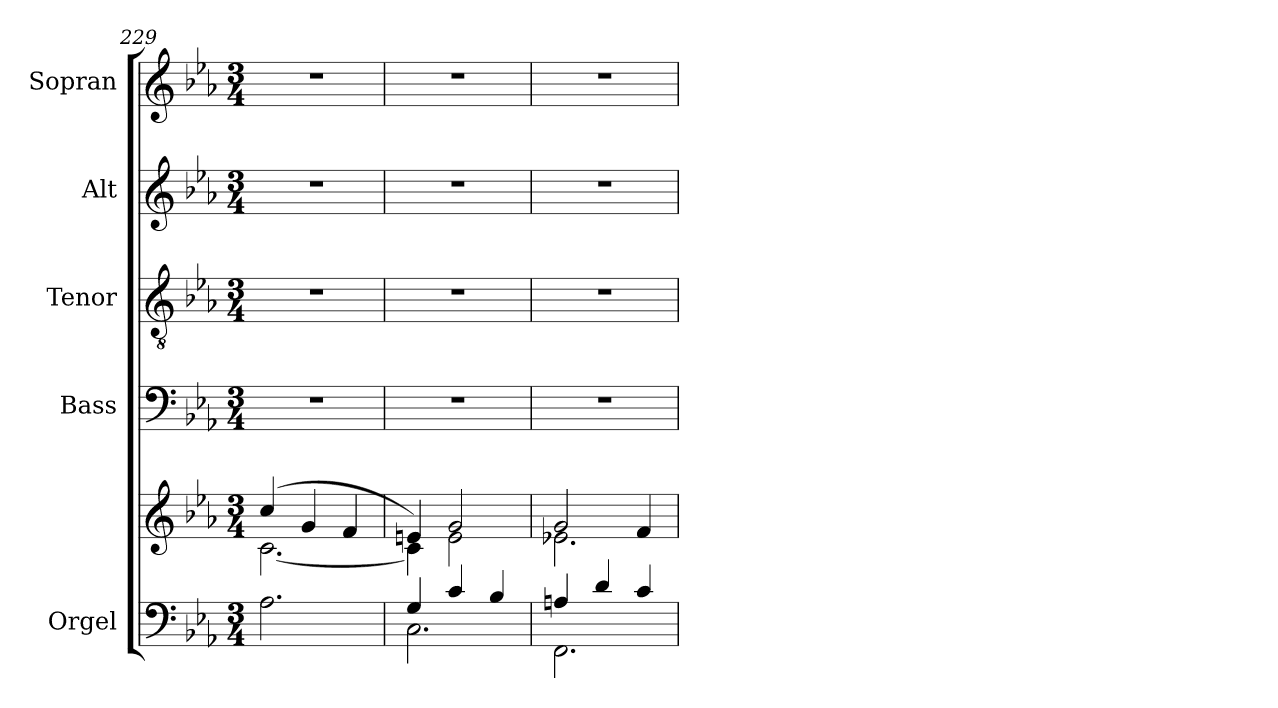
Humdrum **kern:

**kern	**kern	**kern	**kern	**kern	**kern
*part5	*part5	*part4	*part3	*part2	*part1
*staff6	*staff5	*staff4	*staff3	*staff2	*staff1
*I"Orgel	*	*I"Bass	*I"Tenor	*I"Alt	*I"Sopran
*I'Org.	*	*I'B.	*I'T.	*I'A.	*I'S.
*clefF4	*clefG2	*clefF4	*clefGv2	*clefG2	*clefG2
*k[b-e-a-]	*k[b-e-a-]	*k[b-e-a-]	*k[b-e-a-]	*k[b-e-a-]	*k[b-e-a-]
*E-:	*E-:	*E-:	*E-:	*E-:	*E-:
*M3/4	*M3/4	*M3/4	*M3/4	*M3/4	*M3/4
=229	=229	=229	=229	=229	=229
*	*^	*	*	*	*
2.A-\	(4cc/	[<2.c\	2.r	2.r	2.r	2.r
.	4g/	.	.	.	.	.
.	4f/	.	.	.	.	.
=230	=230	=230	=230	=230	=230	=230
*^	*	*	*	*	*	*
4G/	2.C\	4en/)	4c\]	2.r	2.r	2.r	2.r
4c/	.	2g/	2e\	.	.	.	.
4B-/	.	.	.	.	.	.	.
=231	=231	=231	=231	=231	=231	=231	=231
4An/	2.FF\	2g/	2.e-X\	2.r	2.r	2.r	2.r
4d/	.	.	.	.	.	.	.
4c/	.	4f/	.	.	.	.	.
*v	*v	*	*	*	*	*	*
*	*v	*v	*	*	*	*
=	=	=	=	=	=
*-	*-	*-	*-	*-	*-
